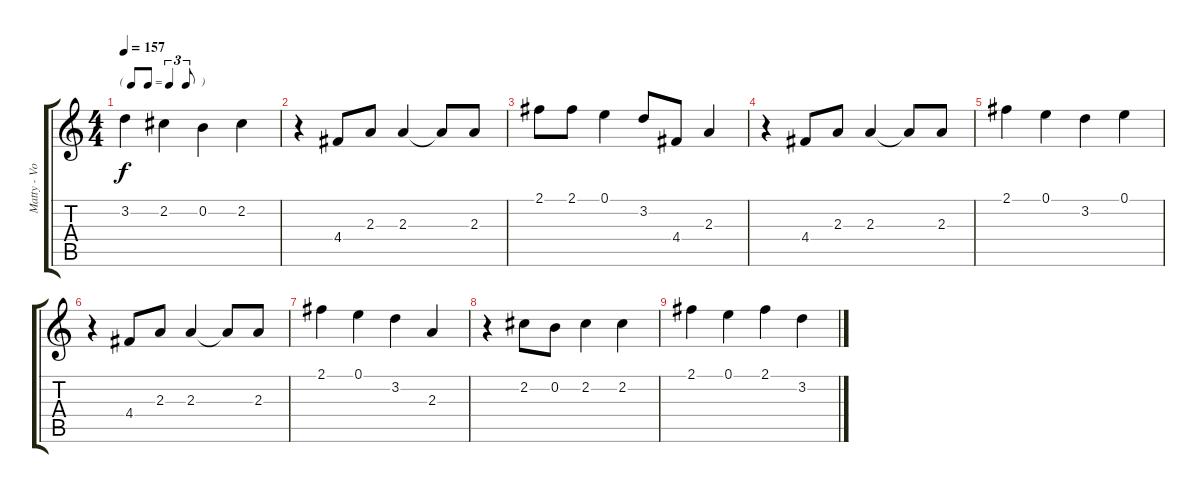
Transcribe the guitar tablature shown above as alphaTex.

\track ("Matty - Vocals" "Matty - Vo") {instrument distortionguitar}
\staff {score tabs}
\tuning (E4 B3 G3 D3 A2 E2) {hide}
\ts (4 4)
\tf triplet8th
\tempo 157
\clef g2
\ks c
3.2.4{dy f} 2.2.4 0.2.4 2.2.4 |
r.4 4.4.8 2.3.8 2.3.4 2.3{t}.8 2.3.8 |
2.1.8 2.1.8 0.1.4 3.2.8 4.4.8 2.3.4 |
r.4 4.4.8 2.3.8 2.3.4 2.3{t}.8 2.3.8 |
2.1.4 0.1.4 3.2.4 0.1.4 |
r.4 4.4.8 2.3.8 2.3.4 2.3{t}.8 2.3.8 |
2.1.4 0.1.4 3.2.4 2.3.4 |
r.4 2.2.8 0.2.8 2.2.4 2.2.4 |
2.1.4 0.1.4 2.1.4 3.2.4
